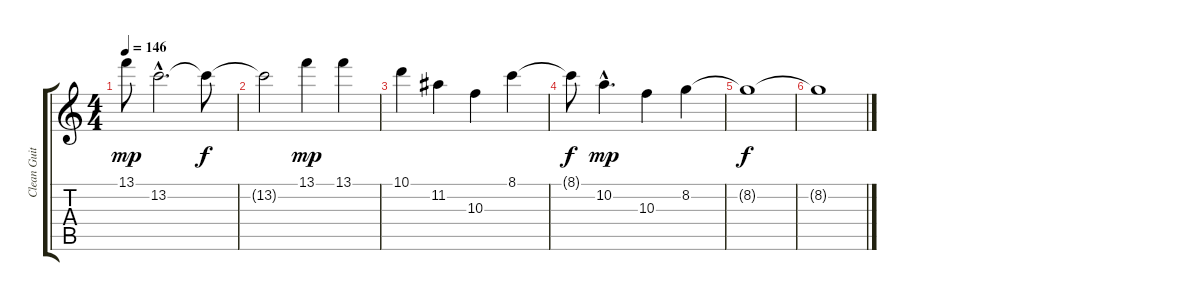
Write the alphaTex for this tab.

\track ("Clean Guitar" "Clean Guit") {instrument acousticguitarsteel}
\staff {score tabs}
\tuning (E4 B3 G3 D3 A2 E2) {hide}
\ts (4 4)
\tempo 146
\clef g2
\ks c
13.1.8{dy mp} 13.2{hac}.2{d} 13.2{t}.8{dy f} |
13.2{t}.2 13.1.4{dy mp} 13.1.4 |
10.1.4 11.2.4 10.3.4 8.1.4 |
8.1{t}.8{dy f} 10.2{hac}.4{d dy mp} 10.3.4 8.2.4 |
8.2{t}.1{dy f} |
8.2{t}.1
